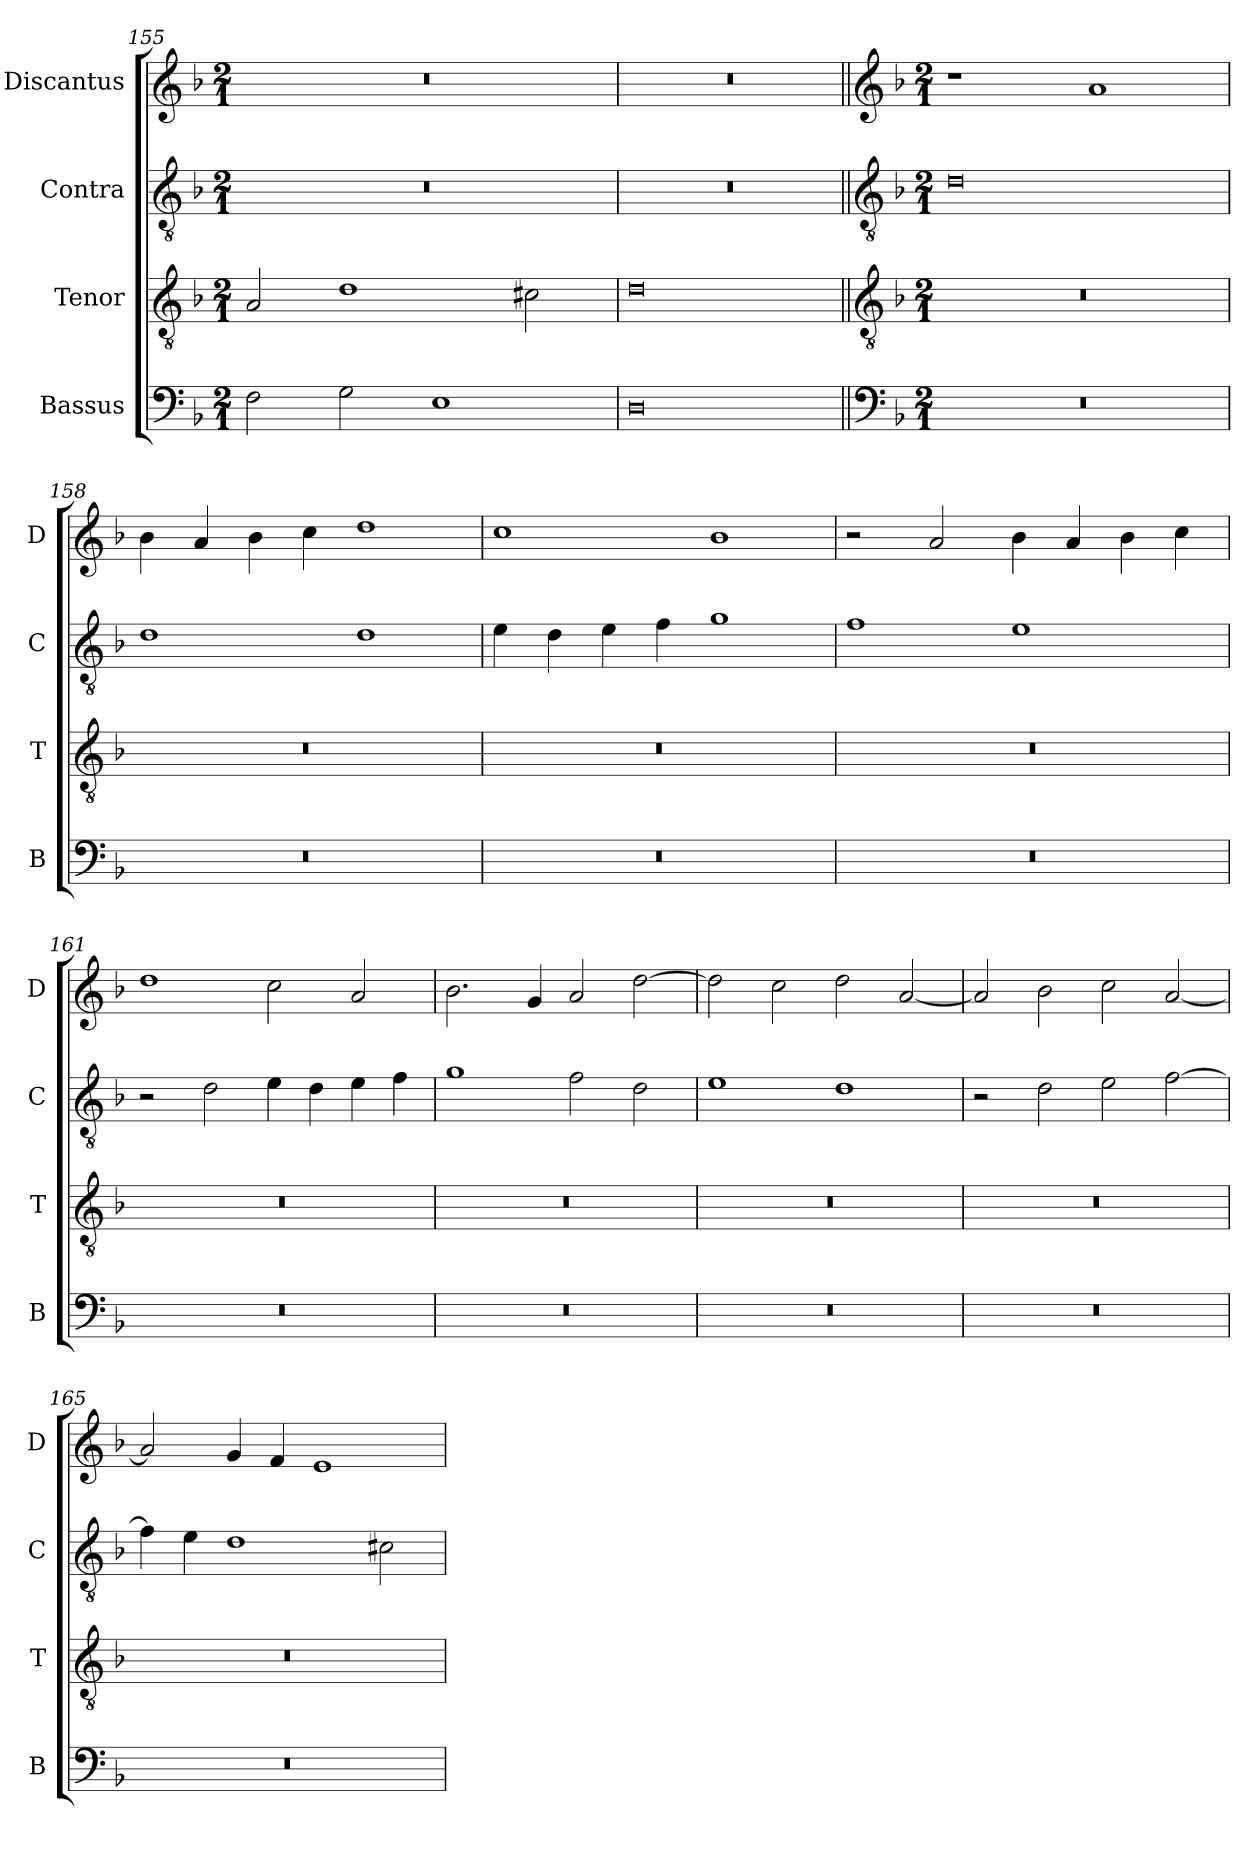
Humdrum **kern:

**kern	**kern	**kern	**kern
*part4	*part3	*part2	*part1
*staff4	*staff3	*staff2	*staff1
*I"Bassus	*I"Tenor	*I"Contra	*I"Discantus
*I'B	*I'T	*I'C	*I'D
*clefF4	*clefGv2	*clefGv2	*clefG2
*k[b-]	*k[b-]	*k[b-]	*k[b-]
*M2/1	*M2/1	*M2/1	*M2/1
=155	=155	=155	=155
2F\	2A/	0r	0r
2G\	1d	.	.
1E	.	.	.
.	2c#X\	.	.
=156	=156	=156	=156
0D	0d	0r	0r
!!LO:LB:g=z
=157||	=157||	=157||	=157||
*clefF4	*clefGv2	*clefGv2	*clefG2
*k[b-]	*k[b-]	*k[b-]	*k[b-]
*M2/1	*M2/1	*M2/1	*M2/1
0r	0r	0d	1r
.	.	.	1a
=158	=158	=158	=158
0r	0r	1d	4b-\
.	.	.	4a/
.	.	.	4b-\
.	.	.	4cc\
.	.	1d	1dd
=159	=159	=159	=159
0r	0r	4e\	1cc
.	.	4d\	.
.	.	4e\	.
.	.	4f\	.
.	.	1g	1b-
=160	=160	=160	=160
0r	0r	1f	2r
.	.	.	2a/
.	.	1e	4b-\
.	.	.	4a/
.	.	.	4b-\
.	.	.	4cc\
=161	=161	=161	=161
0r	0r	2r	1dd
.	.	2d\	.
.	.	4e\	2cc\
.	.	4d\	.
.	.	4e\	2a/
.	.	4f\	.
=162	=162	=162	=162
0r	0r	1g	2.b-\
.	.	.	4g/
.	.	2f\	2a/
.	.	2d\	[2dd\
=163	=163	=163	=163
0r	0r	1e	2dd\]
.	.	.	2cc\
.	.	1d	2dd\
.	.	.	[2a/
=164	=164	=164	=164
0r	0r	2r	2a/]
.	.	2d\	2b-\
.	.	2e\	2cc\
.	.	[2f\	[2a/
=165	=165	=165	=165
0r	0r	4f\]	2a/]
.	.	4e\	.
.	.	1d	4g/
.	.	.	4f/
.	.	.	1e
.	.	2c#X\	.
=	=	=	=
*-	*-	*-	*-
